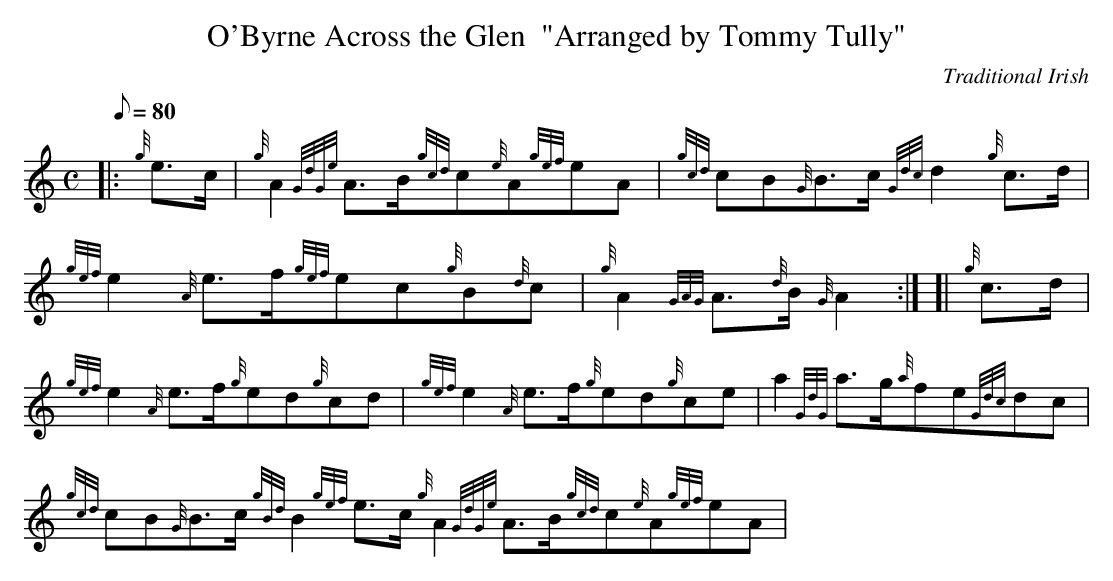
X:1
T:O'Byrne Across the Glen  "Arranged by Tommy Tully"
M:C
L:1/8
Q:80
C:Traditional Irish
K:HP
|: {g}e3/2c/2|
{g}A2{GdGe}A3/2B/2{gcd}c{e}A{gef}eA|
{gcd}cB{G}B3/2c/2{Gdc}d2{g}c3/2d/2|  !
{gef}e2{A}e3/2f/2{gef}ec{g}B{d}c|
{g}A2{GAG}A3/2{d}B/2{G}A2:| [|
{g}c3/2d/2|  !
{gef}e2{A}e3/2f/2{g}ed{g}cd|
{gef}e2{A}e3/2f/2{g}ed{g}ce|
a2{GdG}a3/2g/2{a}fe{Gdc}dc|  !
{gcd}cB{G}B3/2c/2{gBd}B2{gef}e3/2c/2{g}A2{GdGe}A3/2B/2{gcd}c{e}A{gef}eA|
